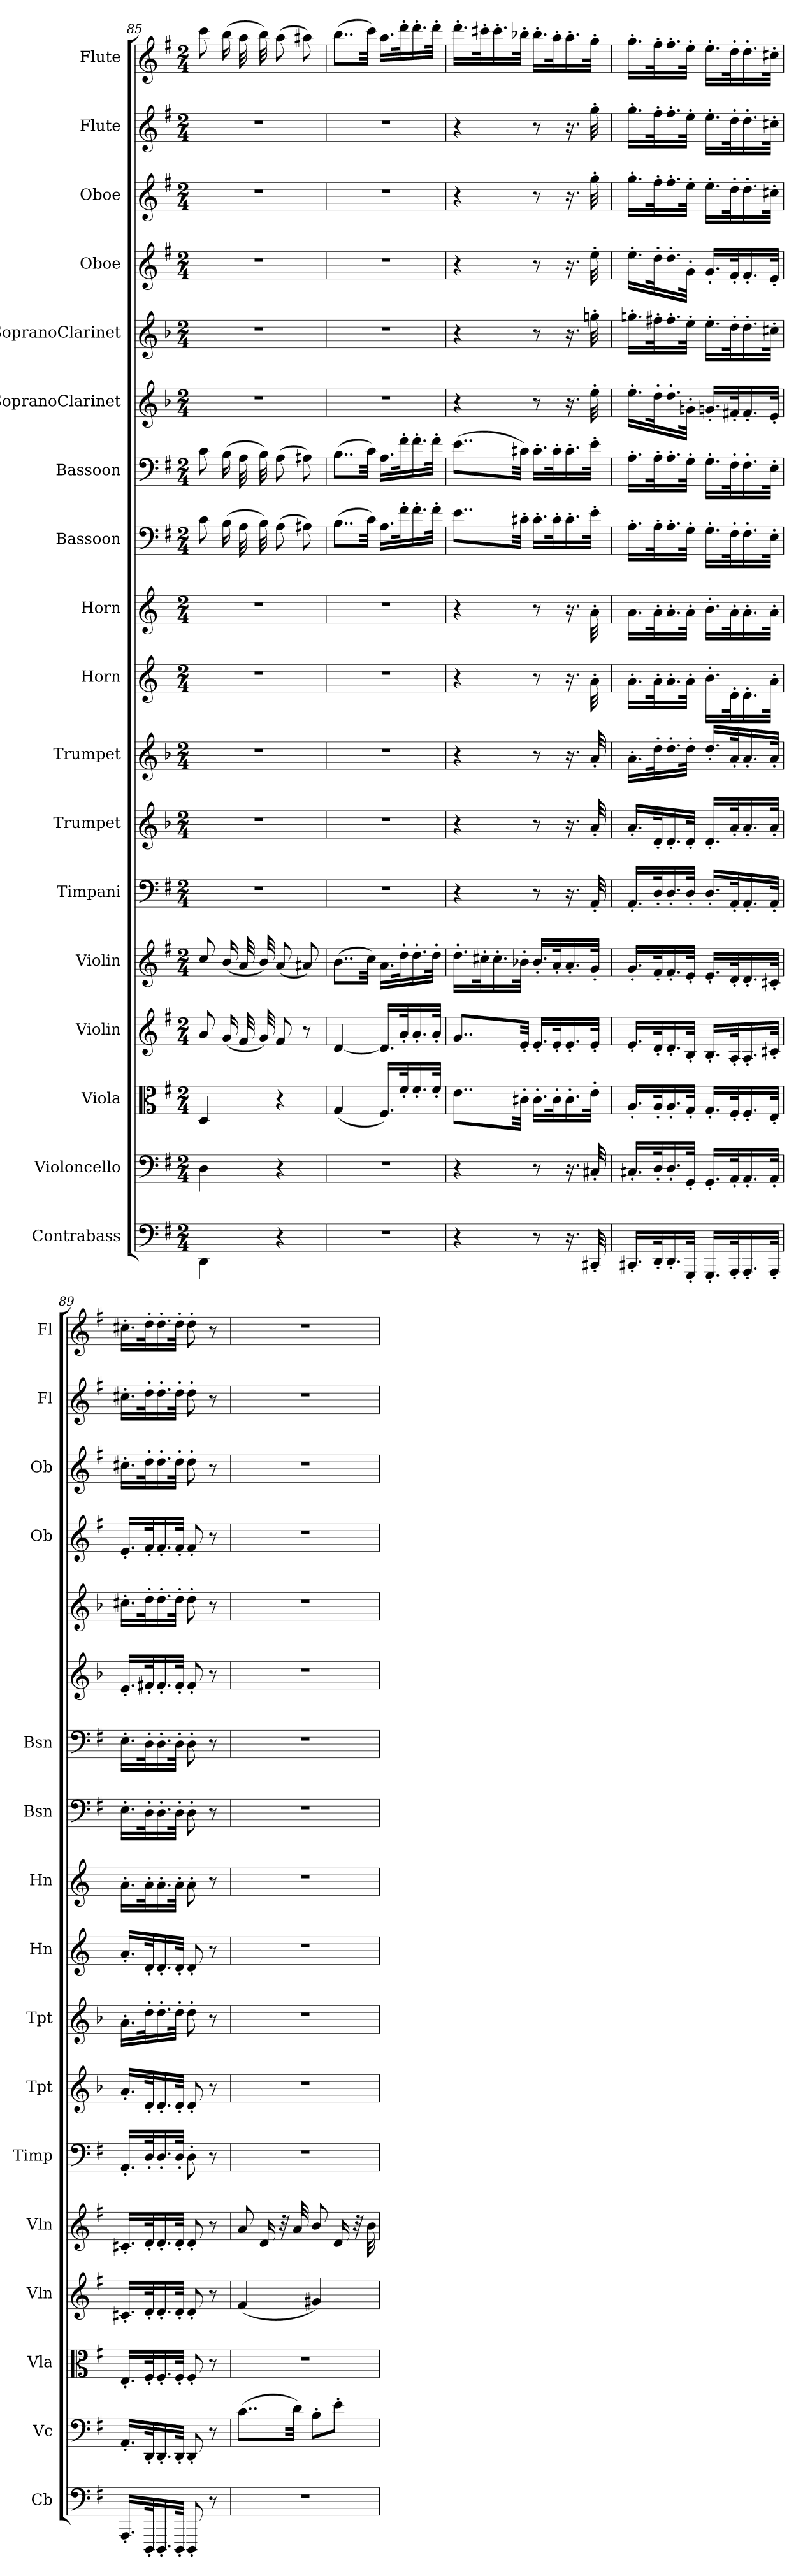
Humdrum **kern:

**kern	**kern	**kern	**kern	**kern	**kern	**kern	**kern	**kern	**kern	**kern	**kern	**kern	**kern	**kern	**kern	**kern	**kern
*part18	*part17	*part16	*part15	*part14	*part13	*part12	*part11	*part10	*part9	*part8	*part7	*part6	*part5	*part4	*part3	*part2	*part1
*staff18	*staff17	*staff16	*staff15	*staff14	*staff13	*staff12	*staff11	*staff10	*staff9	*staff8	*staff7	*staff6	*staff5	*staff4	*staff3	*staff2	*staff1
*I"Contrabass	*I"Violoncello	*I"Viola	*I"Violin	*I"Violin	*I"Timpani	*I"Trumpet	*I"Trumpet	*I"Horn	*I"Horn	*I"Bassoon	*I"Bassoon	*I"SopranoClarinet	*I"SopranoClarinet	*I"Oboe	*I"Oboe	*I"Flute	*I"Flute
*I'Cb	*I'Vc	*I'Vla	*I'Vln	*I'Vln	*I'Timp	*I'Tpt	*I'Tpt	*I'Hn	*I'Hn	*I'Bsn	*I'Bsn	*	*	*I'Ob	*I'Ob	*I'Fl	*I'Fl
*clefF4	*clefF4	*clefC3	*clefG2	*clefG2	*clefF4	*clefG2	*clefG2	*clefG2	*clefG2	*clefF4	*clefF4	*clefG2	*clefG2	*clefG2	*clefG2	*clefG2	*clefG2
*k[f#]	*k[f#]	*k[f#]	*k[f#]	*k[f#]	*k[f#]	*k[b-]	*k[b-]	*k[]	*k[]	*k[f#]	*k[f#]	*k[b-]	*k[b-]	*k[f#]	*k[f#]	*k[f#]	*k[f#]
*M2/4	*M2/4	*M2/4	*M2/4	*M2/4	*M2/4	*M2/4	*M2/4	*M2/4	*M2/4	*M2/4	*M2/4	*M2/4	*M2/4	*M2/4	*M2/4	*M2/4	*M2/4
=85	=85	=85	=85	=85	=85	=85	=85	=85	=85	=85	=85	=85	=85	=85	=85	=85	=85
4DD\	4D\	4D/	8a/	8cc/	2r	2r	2r	2r	2r	8c\	8c\	2r	2r	2r	2r	2r	8ccc\
.	.	.	(16g/	(16b/	.	.	.	.	.	(16B\	(16B\	.	.	.	.	.	(16bb\
.	.	.	32f#/	32a/	.	.	.	.	.	32A\	32A\	.	.	.	.	.	32aa\
.	.	.	32g/)	32b/)	.	.	.	.	.	32B\)	32B\)	.	.	.	.	.	32bb\)
4r	4r	4r	8f#/	(8a/	.	.	.	.	.	(8A\	(8A\	.	.	.	.	.	(8aa\
.	.	.	8r	8a#X/)	.	.	.	.	.	8A#X\)	8A#X\)	.	.	.	.	.	8aa#X\)
=86	=86	=86	=86	=86	=86	=86	=86	=86	=86	=86	=86	=86	=86	=86	=86	=86	=86
2r	2r	(4G/	[4d/	(8..b\L	2r	2r	2r	2r	2r	(8..B\L	(8..B\L	2r	2r	2r	2r	2r	(8..bb\L
.	.	.	.	32cc\Jkk)	.	.	.	.	.	32c\Jkk)	32c\Jkk)	.	.	.	.	.	32ccc\Jkk)
.	.	16.F#/LL)	16.d/LL]	16.a\LL	.	.	.	.	.	16.A\LL	16.A\LL	.	.	.	.	.	16.aa\LL
.	.	32f#'/K	32a'/K	32dd'\K	.	.	.	.	.	32f#'\K	32f#'\K	.	.	.	.	.	32ddd'\K
.	.	16.f#'/	16.a'/	16.dd'\	.	.	.	.	.	16.f#'\	16.f#'\	.	.	.	.	.	16.ddd'\
.	.	32f#'/JJk	32a'/JJk	32dd'\JJk	.	.	.	.	.	32f#'\JJk	32f#'\JJk	.	.	.	.	.	32ddd'\JJk
=87	=87	=87	=87	=87	=87	=87	=87	=87	=87	=87	=87	=87	=87	=87	=87	=87	=87
4r	4r	8..e\L	8..g/L	16.dd'\LL	4r	4r	4r	4r	4r	8..e\L	(8..e\L	4r	4r	4r	4r	4r	16.ddd'\LL
.	.	.	.	32cc#X'\K	.	.	.	.	.	.	.	.	.	.	.	.	32ccc#X'\K
.	.	.	.	16.cc#'\	.	.	.	.	.	.	.	.	.	.	.	.	16.ccc#'\
.	.	32c#X'\Jkk	32e'/Jkk	32b-X'\JJk	.	.	.	.	.	32c#X'\Jkk	32c#X\Jkk)	.	.	.	.	.	32bb-X'\JJk
8r	8r	16.c#'\LL	16.e'/LL	16.b-'/LL	8r	8r	8r	8r	8r	16.c#'\LL	16.c#'\LL	8r	8r	8r	8r	8r	16.bb-'\LL
.	.	32c#'\K	32e'/K	32a'/K	.	.	.	.	.	32c#'\K	32c#'\K	.	.	.	.	.	32aa'\K
16.r	16.r	16.c#'\	16.e'/	16.a'/	16.r	16.r	16.r	16.r	16.r	16.c#'\	16.c#'\	16.r	16.r	16.r	16.r	16.r	16.aa'\
32CC#X'/	32C#X'/	32e'\JJk	32e'/JJk	32g'/JJk	32AA'/	32a'/	32a'/	32a'\	32a'\	32e'\JJk	32e'\JJk	32ee'\	32ggn'\	32ee'\	32gg'\	32gg'\	32gg'\JJk
=88	=88	=88	=88	=88	=88	=88	=88	=88	=88	=88	=88	=88	=88	=88	=88	=88	=88
16.CC#X'/LL	16.C#X'/LL	16.A'/LL	16.e'/LL	16.g'/LL	16.AA'/LL	16.a'/LL	16.a'\LL	16.a'\LL	16.a\LL	16.A'\LL	16.A'\LL	16.ee'\LL	16.ggn'\LL	16.ee'\LL	16.gg'\LL	16.gg'\LL	16.gg'\LL
32DD'/K	32D'/K	32A'/K	32d'/K	32f#'/K	32D'/K	32d'/K	32dd'\K	32a'\K	32a'\K	32A'\K	32A'\K	32dd'\K	32ff#X'\K	32dd'\K	32ff#'\K	32ff#'\K	32ff#'\K
16.DD'/	16.D'/	16.A'/	16.d'/	16.f#'/	16.D'/	16.d'/	16.dd'\	16.a'\	16.a'\	16.A'\	16.A'\	16.dd'\	16.ff#'\	16.dd'\	16.ff#'\	16.ff#'\	16.ff#'\
32GGG'/JJk	32GG'/JJk	32G'/JJk	32B'/JJk	32e'/JJk	32D'/JJk	32d'/JJk	32dd'\JJk	32a'\JJk	32a'\JJk	32G'\JJk	32G'\JJk	32gn'\JJk	32ee'\JJk	32g'\JJk	32ee'\JJk	32ee'\JJk	32ee'\JJk
16.GGG'/LL	16.GG'/LL	16.G'/LL	16.B'/LL	16.e'/LL	16.D'/LL	16.d'/LL	16.dd'/LL	16.b'\LL	16.b'\LL	16.G'\LL	16.G'\LL	16.gn'/LL	16.ee'\LL	16.g'/LL	16.ee'\LL	16.ee'\LL	16.ee'\LL
32AAA'/K	32AA'/K	32F#'/K	32A'/K	32d'/K	32AA'/K	32a'/K	32a'/K	32d'\K	32a'\K	32F#'\K	32F#'\K	32f#X'/K	32dd'\K	32f#'/K	32dd'\K	32dd'\K	32dd'\K
16.AAA'/	16.AA'/	16.F#'/	16.A'/	16.d'/	16.AA'/	16.a'/	16.a'/	16.d'\	16.a'\	16.F#'\	16.F#'\	16.f#'/	16.dd'\	16.f#'/	16.dd'\	16.dd'\	16.dd'\
32AAA'/JJk	32AA'/JJk	32E'/JJk	32c#X'/JJk	32c#X'/JJk	32AA'/JJk	32a'/JJk	32a'/JJk	32a'\JJk	32a'\JJk	32E'\JJk	32E'\JJk	32e'/JJk	32cc#X'\JJk	32e'/JJk	32cc#X'\JJk	32cc#X'\JJk	32cc#X'\JJk
=89	=89	=89	=89	=89	=89	=89	=89	=89	=89	=89	=89	=89	=89	=89	=89	=89	=89
16.AAA'/LL	16.AA'/LL	16.E'/LL	16.c#X'/LL	16.c#X'/LL	16.AA'/LL	16.a'/LL	16.a'\LL	16.a'/LL	16.a'\LL	16.E'\LL	16.E'\LL	16.e'/LL	16.cc#X'\LL	16.e'/LL	16.cc#X'\LL	16.cc#X'\LL	16.cc#X'\LL
32DDD'/K	32DD'/K	32F#'/K	32d'/K	32d'/K	32D'/K	32d'/K	32dd'\K	32d'/K	32a'\K	32D'\K	32D'\K	32f#X'/K	32dd'\K	32f#'/K	32dd'\K	32dd'\K	32dd'\K
16.DDD'/	16.DD'/	16.F#'/	16.d'/	16.d'/	16.D'/	16.d'/	16.dd'\	16.d'/	16.a'\	16.D'\	16.D'\	16.f#'/	16.dd'\	16.f#'/	16.dd'\	16.dd'\	16.dd'\
32DDD'/JJk	32DD'/JJk	32F#'/JJk	32d'/JJk	32d'/JJk	32D'/JJk	32d'/JJk	32dd'\JJk	32d'/JJk	32a'\JJk	32D'\JJk	32D'\JJk	32f#'/JJk	32dd'\JJk	32f#'/JJk	32dd'\JJk	32dd'\JJk	32dd'\JJk
8DDD'/	8DD'/	8F#'/	8d'/	8d'/	8D'\	8d'/	8dd'\	8d'/	8a'\	8D'\	8D'\	8f#'/	8dd'\	8f#'/	8dd'\	8dd'\	8dd'\
8r	8r	8r	8r	8r	8r	8r	8r	8r	8r	8r	8r	8r	8r	8r	8r	8r	8r
=90	=90	=90	=90	=90	=90	=90	=90	=90	=90	=90	=90	=90	=90	=90	=90	=90	=90
2r	(8..c\L	2r	(4f#/	8a/	2r	2r	2r	2r	2r	2r	2r	2r	2r	2r	2r	2r	2r
.	.	.	.	16d/	.	.	.	.	.	.	.	.	.	.	.	.	.
.	.	.	.	32r	.	.	.	.	.	.	.	.	.	.	.	.	.
.	32d\Jkk)	.	.	32a/	.	.	.	.	.	.	.	.	.	.	.	.	.
.	8B'\L	.	4g#X/)	8b/	.	.	.	.	.	.	.	.	.	.	.	.	.
.	8e'\J	.	.	16d/	.	.	.	.	.	.	.	.	.	.	.	.	.
.	.	.	.	32r	.	.	.	.	.	.	.	.	.	.	.	.	.
.	.	.	.	32b\	.	.	.	.	.	.	.	.	.	.	.	.	.
=	=	=	=	=	=	=	=	=	=	=	=	=	=	=	=	=	=
*-	*-	*-	*-	*-	*-	*-	*-	*-	*-	*-	*-	*-	*-	*-	*-	*-	*-
